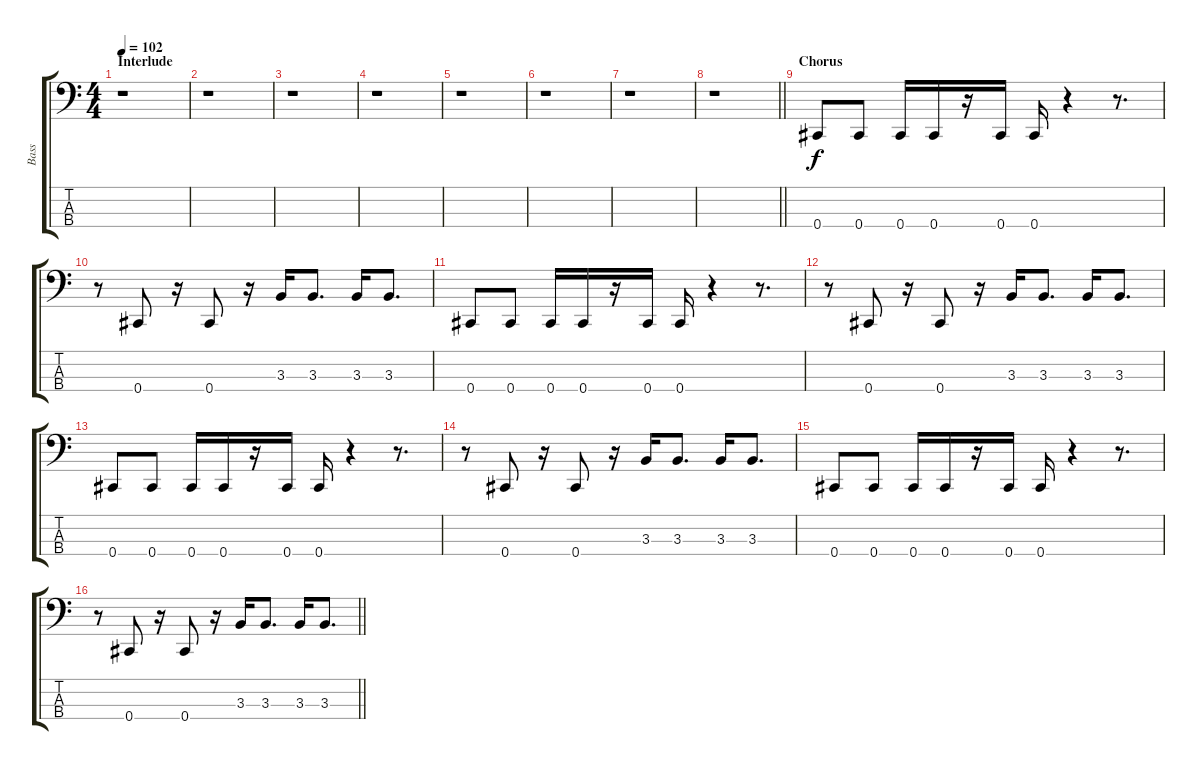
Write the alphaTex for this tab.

\track ("Bass" "Bass") {instrument electricbassfinger}
\staff {score tabs}
\tuning (Gb2 Db2 Ab1 Db1) {hide}
\ts (4 4)
\section ("" "Interlude")
\tempo 102
\clef f4
\ks c
r.1{dy f} |
r.1 |
r.1 |
r.1 |
r.1 |
r.1 |
r.1 |
\barLineRight lightlight
r.1 |
\section ("" "Chorus")
0.4.8 0.4.8 0.4.16 0.4.16 r.16 0.4.16 0.4.16 r.4 r.8{d} |
r.8 0.4.8 r.16 0.4.8 r.16 3.3.16 3.3.8{d} 3.3.16 3.3.8{d} |
0.4.8 0.4.8 0.4.16 0.4.16 r.16 0.4.16 0.4.16 r.4 r.8{d} |
r.8 0.4.8 r.16 0.4.8 r.16 3.3.16 3.3.8{d} 3.3.16 3.3.8{d} |
0.4.8 0.4.8 0.4.16 0.4.16 r.16 0.4.16 0.4.16 r.4 r.8{d} |
r.8 0.4.8 r.16 0.4.8 r.16 3.3.16 3.3.8{d} 3.3.16 3.3.8{d} |
0.4.8 0.4.8 0.4.16 0.4.16 r.16 0.4.16 0.4.16 r.4 r.8{d} |
\barLineRight lightlight
r.8 0.4.8 r.16 0.4.8 r.16 3.3.16 3.3.8{d} 3.3.16 3.3.8{d}
